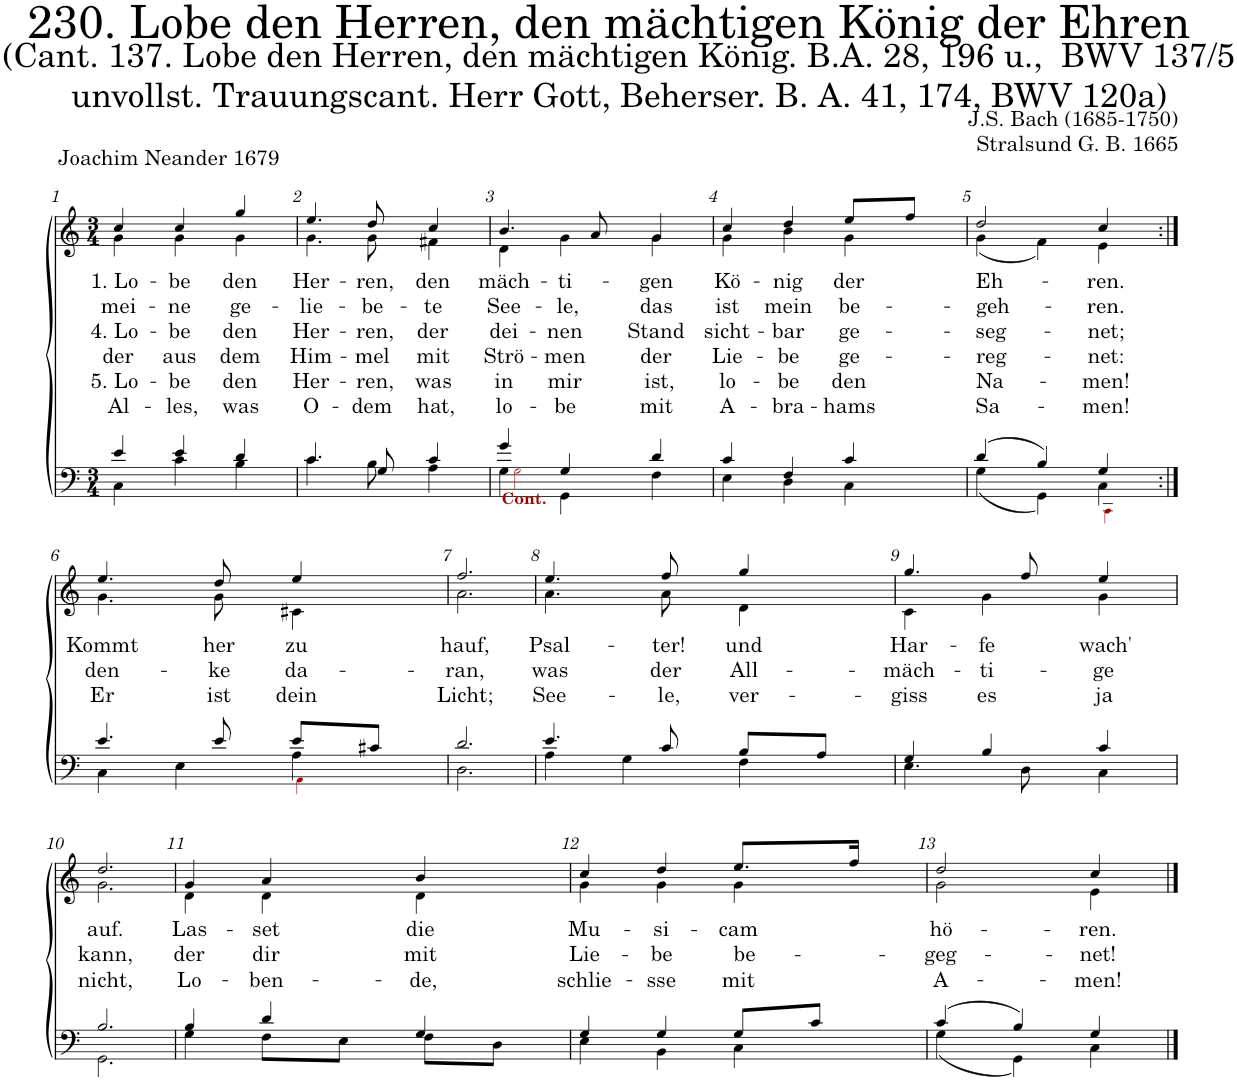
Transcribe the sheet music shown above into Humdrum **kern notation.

**kern	**kern	**text	**text	**text	**text	**text	**text
*part2	*part1	*part1	*part1	*part1	*part1	*part1	*part1
*staff2	*staff1	*staff1	*staff1	*staff1	*staff1	*staff1	*staff1
*I"Tenor/Bass	*I"Soprano/Alto	*	*	*	*	*	*
*clefF4	*clefG2	*	*	*	*	*	*
*k[]	*k[]	*	*	*	*	*	*
*M3/4	*M3/4	*	*	*	*	*	*
=1	=1	=1	=1	=1	=1	=1	=1
*^	*^	*	*	*	*	*	*
!	!	!	!	!LO:LY:b	!LO:LY:b	!LO:LY:b	!LO:LY:b	!LO:LY:b	!LO:LY:b
4e/	4C\	4cc/	4g\	1. Lo-	mei-	4. Lo-	der	5. Lo-	Al-
!	!	!	!	!LO:LY:b	!LO:LY:b	!LO:LY:b	!LO:LY:b	!LO:LY:b	!LO:LY:b
4e/	4c\	4cc/	4g\	-be	-ne	-be	aus	-be	-les,
!	!	!	!	!LO:LY:b	!LO:LY:b	!LO:LY:b	!LO:LY:b	!LO:LY:b	!LO:LY:b
4d/	4B\	4gg/	4g\	den	ge-	den	dem	den	was
=2	=2	=2	=2	=2	=2	=2	=2	=2	=2
!	!	!	!	!LO:LY:b	!LO:LY:b	!LO:LY:b	!LO:LY:b	!LO:LY:b	!LO:LY:b
4.c/	4.c\	4.ee/	4.g\	Her-	-lie-	Her-	Him-	Her-	O-
!	!	!	!	!LO:LY:b	!LO:LY:b	!LO:LY:b	!LO:LY:b	!LO:LY:b	!LO:LY:b
8G/	8B\	8dd/	8g\	-ren,	-be-	-ren,	-mel	-ren,	-dem
!	!	!	!	!LO:LY:b	!LO:LY:b	!LO:LY:b	!LO:LY:b	!LO:LY:b	!LO:LY:b
4c/	4A\	4cc/	4f#X\	den	-te	der	mit	was	hat,
=3	=3	=3	=3	=3	=3	=3	=3	=3	=3
*	*^	*	*	*	*	*	*	*	*
!LO:TX:a:B:color=#A40000:t=Cont.	!	!	!	!	!	!	!	!	!	!
!	!	!	!	!	!LO:LY:b	!LO:LY:b	!LO:LY:b	!LO:LY:b	!LO:LY:b	!LO:LY:b
4g/	4G\	2Gi\	4.b/	4d\	mäch-	See-	dei-	Strö-	in	lo-
!	!	!	!	!	!LO:LY:b	!LO:LY:b	!LO:LY:b	!LO:LY:b	!LO:LY:b	!LO:LY:b
4G/	4GG\	.	.	4g\	-ti-	-le,	-nen	-men	mir	-be
.	.	.	8a/	.	.	.	.	.	.	.
!	!	!	!	!	!LO:LY:b	!LO:LY:b	!LO:LY:b	!LO:LY:b	!LO:LY:b	!LO:LY:b
4d/	4F\	4ryy	4g/	4g\	-gen	das	Stand	der	ist,	mit
=4	=4	=4	=4	=4	=4	=4	=4	=4	=4	=4
!	!	!	!	!	!LO:LY:b	!LO:LY:b	!LO:LY:b	!LO:LY:b	!LO:LY:b	!LO:LY:b
*	*v	*v	*	*	*	*	*	*	*	*
4c/	4E\	4cc/	4g\	Kö-	ist	sicht-	Lie-	lo-	A-
!	!	!	!	!LO:LY:b	!LO:LY:b	!LO:LY:b	!LO:LY:b	!LO:LY:b	!LO:LY:b
4F/	4D\	4dd/	4b\	-nig	mein	-bar	-be	-be	-bra-
!	!	!	!	!LO:LY:b	!LO:LY:b	!LO:LY:b	!LO:LY:b	!LO:LY:b	!LO:LY:b
4c/	4C\	8ee/L	4g\	der	be-	ge-	ge-	den	-hams
.	.	8ff/J	.	.	.	.	.	.	.
=5	=5	=5	=5	=5	=5	=5	=5	=5	=5
*	*^	*	*	*	*	*	*	*	*
!	!	!	!	!	!LO:LY:b	!LO:LY:b	!LO:LY:b	!LO:LY:b	!LO:LY:b	!LO:LY:b
(4d/	(4G\	2ryy	2dd/	(4g\	Eh-	-geh-	-seg-	-reg-	Na-	Sa-
4B/)	4GG\)	.	.	4f\)	.	.	.	.	.	.
!	!	!	!	!	!LO:LY:b	!LO:LY:b	!LO:LY:b	!LO:LY:b	!LO:LY:b	!LO:LY:b
4G/	4C\	4CCi\	4cc/	4e\	-ren.	-ren.	-net;	-net:	-men!	-men!
!!LO:LB:g=z	!!
=6:|!	=6:|!	=6:|!	=6:|!	=6:|!	=6:|!	=6:|!	=6:|!	=6:|!	=6:|!	=6:|!
!	!	!	!	!	!LO:LY:b	!LO:LY:b	!LO:LY:b	!	!	!
4.e/	4C\	2ryy	4.ee/	4.g\	Kommt	den-	Er	.	.	.
.	4E\	.	.	.	.	.	.	.	.	.
!	!	!	!	!	!LO:LY:b	!LO:LY:b	!LO:LY:b	!	!	!
8e/	.	.	8dd/	8g\	her	-ke	ist	.	.	.
!	!	!	!	!	!LO:LY:b	!LO:LY:b	!LO:LY:b	!	!	!
8e/L	4A\	4AAi\	4ee/	4c#X\	zu	da-	dein	.	.	.
8c#X/J	.	.	.	.	.	.	.	.	.	.
*	*v	*v	*	*	*	*	*	*	*	*
=7	=7	=7	=7	=7	=7	=7	=7	=7	=7
!	!	!	!	!LO:LY:b	!LO:LY:b	!LO:LY:b	!	!	!
2.d/	2.D\	2.ff/	2.a\	hauf,	-ran,	Licht;	.	.	.
=8	=8	=8	=8	=8	=8	=8	=8	=8	=8
!	!	!	!	!LO:LY:b	!LO:LY:b	!LO:LY:b	!	!	!
4.e/	4A\	4.ee/	4.a\	Psal-	was	See-	.	.	.
.	4G\	.	.	.	.	.	.	.	.
!	!	!	!	!LO:LY:b	!LO:LY:b	!LO:LY:b	!	!	!
8c/	.	8ff/	8a\	-ter!	der	-le,	.	.	.
!	!	!	!	!LO:LY:b	!LO:LY:b	!LO:LY:b	!	!	!
8B/L	4F\	4gg/	4d\	und	All-	ver-	.	.	.
8A/J	.	.	.	.	.	.	.	.	.
=9	=9	=9	=9	=9	=9	=9	=9	=9	=9
!	!	!	!	!LO:LY:b	!LO:LY:b	!LO:LY:b	!	!	!
4G/	4.E\	4.gg/	4c\	Har-	-mäch-	-giss	.	.	.
!	!	!	!	!LO:LY:b	!LO:LY:b	!LO:LY:b	!	!	!
4B/	.	.	4g\	-fe	-ti-	es	.	.	.
.	8D\	8ff/	.	.	.	.	.	.	.
!	!	!	!	!LO:LY:b	!LO:LY:b	!LO:LY:b	!	!	!
4c/	4C\	4ee/	4g\	wach'	-ge	ja	.	.	.
!!LO:LB:g=z	!!
=10	=10	=10	=10	=10	=10	=10	=10	=10	=10
!	!	!	!	!LO:LY:b	!LO:LY:b	!LO:LY:b	!	!	!
2.B/	2.GG\	2.dd/	2.g\	auf.	kann,	nicht,	.	.	.
=11	=11	=11	=11	=11	=11	=11	=11	=11	=11
!	!	!	!	!LO:LY:b	!LO:LY:b	!LO:LY:b	!	!	!
4B/	4G\	4g/	4d\	Las-	der	Lo-	.	.	.
!	!	!	!	!LO:LY:b	!LO:LY:b	!LO:LY:b	!	!	!
4d/	8F\L	4a/	4d\	-set	dir	-ben-	.	.	.
.	8E\J	.	.	.	.	.	.	.	.
!	!	!	!	!LO:LY:b	!LO:LY:b	!LO:LY:b	!	!	!
4G/	8F\L	4b/	4d\	die	mit	-de,	.	.	.
.	8D\J	.	.	.	.	.	.	.	.
=12	=12	=12	=12	=12	=12	=12	=12	=12	=12
!	!	!	!	!LO:LY:b	!LO:LY:b	!LO:LY:b	!	!	!
4G/	4E\	4cc/	4g\	Mu-	Lie-	schlie-	.	.	.
!	!	!	!	!LO:LY:b	!LO:LY:b	!LO:LY:b	!	!	!
4G/	4BB\	4dd/	4g\	-si-	-be	-sse	.	.	.
!	!	!	!	!LO:LY:b	!LO:LY:b	!LO:LY:b	!	!	!
8G/L	4C\	8.ee/L	4g\	-cam	be-	mit	.	.	.
8c/J	.	.	.	.	.	.	.	.	.
.	.	16ff/Jk	.	.	.	.	.	.	.
=13	=13	=13	=13	=13	=13	=13	=13	=13	=13
!	!	!	!	!LO:LY:b	!LO:LY:b	!LO:LY:b	!	!	!
(4c/	(4G\	2dd/	2g\	hö-	-geg-	A-	.	.	.
4B/)	4GG\)	.	.	.	.	.	.	.	.
!	!	!	!	!LO:LY:b	!LO:LY:b	!LO:LY:b	!	!	!
4G/	4C\	4cc/	4e\	-ren.	-net!	-men!	.	.	.
*v	*v	*	*	*	*	*	*	*	*
*	*v	*v	*	*	*	*	*	*
==	==	==	==	==	==	==	==
*-	*-	*-	*-	*-	*-	*-	*-
